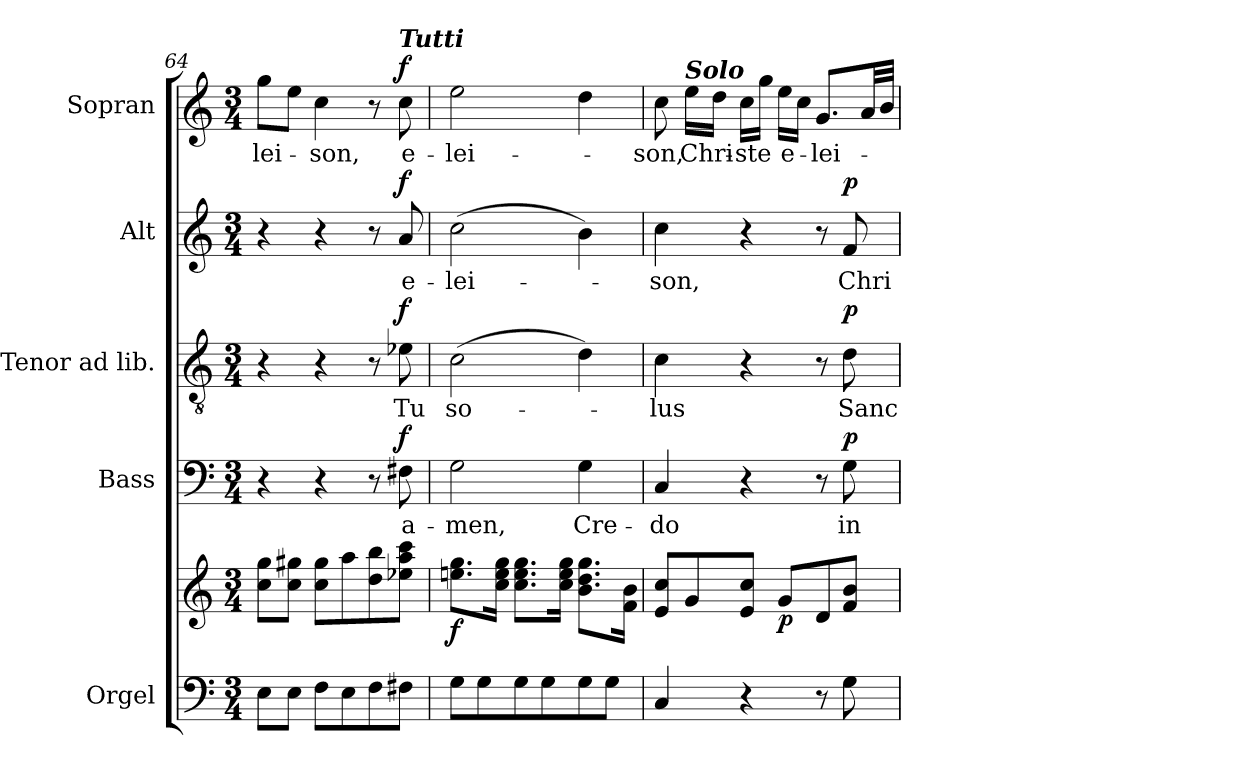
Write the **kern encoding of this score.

**kern	**kern	**dynam	**kern	**text	**dynam	**kern	**text	**dynam	**kern	**text	**dynam	**kern	**text	**dynam
*part5	*part5	*part5	*part4	*part4	*part4	*part3	*part3	*part3	*part2	*part2	*part2	*part1	*part1	*part1
*staff6	*staff5	*staff5/6	*staff4	*staff4	*staff4	*staff3	*staff3	*staff3	*staff2	*staff2	*staff2	*staff1	*staff1	*staff1
*I"Orgel	*	*	*I"Bass	*	*	*I"Tenor ad lib.	*	*	*I"Alt	*	*	*I"Sopran	*	*
*I'Org.	*	*	*I'B	*	*	*I'T	*	*	*I'A	*	*	*I'S	*	*
*clefF4	*clefG2	*	*clefF4	*	*	*clefGv2	*	*	*clefG2	*	*	*clefG2	*	*
*k[]	*k[]	*	*k[]	*	*	*k[]	*	*	*k[]	*	*	*k[]	*	*
*C:	*C:	*	*C:	*	*	*C:	*	*	*C:	*	*	*C:	*	*
*M3/4	*M3/4	*	*M3/4	*	*	*M3/4	*	*	*M3/4	*	*	*M3/4	*	*
=64	=64	=64	=64	=64	=64	=64	=64	=64	=64	=64	=64	=64	=64	=64
!	!	!	!	!	!	!	!	!	!	!	!	!	!LO:LY:b	!
8E\L	8cc\ 8gg\L	.	4r	.	.	4r	.	.	4r	.	.	8gg\L	-lei-	.
8E\J	8cc\ 8gg#X\J	.	.	.	.	.	.	.	.	.	.	8ee\J	.	.
!	!	!	!	!	!	!	!	!	!	!	!	!	!LO:LY:b	!
8F\L	8cc\ 8gg#\L	.	4r	.	.	4r	.	.	4r	.	.	4cc\	-son,	.
8E\	8aa\	.	.	.	.	.	.	.	.	.	.	.	.	.
8F\	8dd\ 8bb\	.	8r	.	.	8r	.	.	8r	.	.	8r	.	.
!	!	!	!	!	!	!	!	!	!	!	!	!LO:TX:a:Bi:t=Tutti	!	!
!	!	!	!	!LO:LY:b	!LO:DY:a	!	!LO:LY:b	!LO:DY:a	!	!LO:LY:b	!LO:DY:a	!	!LO:LY:b	!LO:DY:a
8F#X\J	8ee-X\ 8aa\ 8ccc\J	.	8F#X\	a-	f	8e-X\	Tu	f	8a/	e-	f	8cc\	e-	f
=65	=65	=65	=65	=65	=65	=65	=65	=65	=65	=65	=65	=65	=65	=65
!	!	!LO:DY:b	!	!LO:LY:b	!	!	!LO:LY:b	!	!	!LO:LY:b	!	!	!LO:LY:b	!
8G\L	8.een\ 8.gg\L	f	2G\	-men,	.	(>2c\	so-	.	(>2cc\	-lei-	.	2ee\	-lei-	.
8G\	.	.	.	.	.	.	.	.	.	.	.	.	.	.
.	16cc\ 16ee\ 16gg\Jk	.	.	.	.	.	.	.	.	.	.	.	.	.
8G\	8.cc\ 8.ee\ 8.gg\L	.	.	.	.	.	.	.	.	.	.	.	.	.
8G\	.	.	.	.	.	.	.	.	.	.	.	.	.	.
.	16cc\ 16ee\ 16gg\Jk	.	.	.	.	.	.	.	.	.	.	.	.	.
!	!	!	!	!LO:LY:b	!	!	!	!	!	!	!	!	!	!
8G\	8.b\ 8.dd\ 8.gg\L	.	4G\	Cre-	.	4d\)	.	.	4b\)	.	.	4dd\	.	.
8G\J	.	.	.	.	.	.	.	.	.	.	.	.	.	.
.	16f\ 16b\Jk	.	.	.	.	.	.	.	.	.	.	.	.	.
=66	=66	=66	=66	=66	=66	=66	=66	=66	=66	=66	=66	=66	=66	=66
!	!	!	!	!LO:LY:b	!	!	!LO:LY:b	!	!	!LO:LY:b	!	!	!LO:LY:b	!
4C/	8e/ 8cc/L	.	4C/	-do	.	4c\	-lus	.	4cc\	-son,	.	8cc\	-son,	.
!	!	!	!	!	!	!	!	!	!	!	!	!LO:TX:a:Bi:t=Solo	!	!
!	!	!	!	!	!	!	!	!	!	!	!	!	!LO:LY:b	!
.	8g/	.	.	.	.	.	.	.	.	.	.	16ee\LL	Chri-	.
.	.	.	.	.	.	.	.	.	.	.	.	16dd\JJ	.	.
!	!	!	!	!	!	!	!	!	!	!	!	!	!LO:LY:b	!
4r	8e/ 8cc/J	.	4r	.	.	4r	.	.	4r	.	.	16cc\LL	-ste	.
.	.	.	.	.	.	.	.	.	.	.	.	16gg\JJ	.	.
!	!	!LO:DY:b	!	!	!	!	!	!	!	!	!	!	!LO:LY:b	!
.	8g/L	p	.	.	.	.	.	.	.	.	.	16ee\LL	e-	.
.	.	.	.	.	.	.	.	.	.	.	.	16cc\JJ	.	.
!	!	!	!	!	!	!	!	!	!	!	!	!	!LO:LY:b	!
8r	8d/	.	8r	.	.	8r	.	.	8r	.	.	8.g/L	-lei-	.
!	!	!	!	!LO:LY:b	!LO:DY:a	!	!LO:LY:b	!LO:DY:a	!	!LO:LY:b	!LO:DY:a	!	!	!
8G\	8f/ 8b/J	.	8G\	in	p	8d\	Sanc-	p	8f/	Chri-	p	.	.	.
.	.	.	.	.	.	.	.	.	.	.	.	32a/LL	.	.
.	.	.	.	.	.	.	.	.	.	.	.	32b/JJJ	.	.
=	=	=	=	=	=	=	=	=	=	=	=	=	=	=
*-	*-	*-	*-	*-	*-	*-	*-	*-	*-	*-	*-	*-	*-	*-
